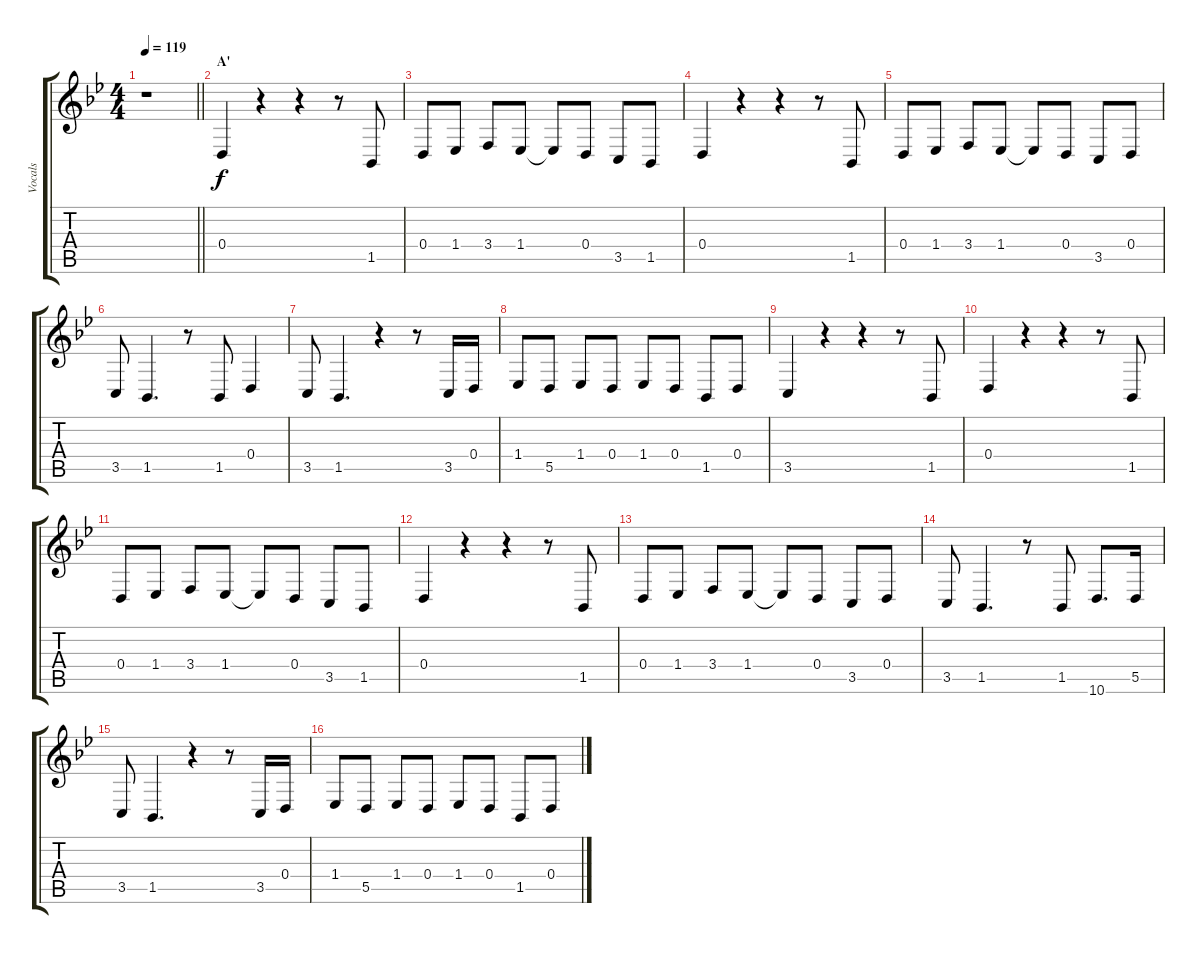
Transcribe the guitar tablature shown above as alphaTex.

\track ("Vocals" "Vocals") {instrument altosax}
\staff {score tabs}
\tuning (E4 B3 G3 D3 A2 E2) {hide}
\ts (4 4)
\tempo 119
\clef g2
\barLineRight lightlight
\ks bb
r.1{dy f} |
\section ("" "A'")
0.4.4 r.4 r.4 r.8 1.5.8 |
0.4.8 1.4.8 3.4.8 1.4.8 1.4{t}.8 0.4.8 3.5.8 1.5.8 |
0.4.4 r.4 r.4 r.8 1.5.8 |
0.4.8 1.4.8 3.4.8 1.4.8 1.4{t}.8 0.4.8 3.5.8 0.4.8 |
3.5.8 1.5.4{d} r.8 1.5.8 0.4.4 |
3.5.8 1.5.4{d} r.4 r.8 3.5.16 0.4.16 |
1.4.8 5.5.8 1.4.8 0.4.8 1.4.8 0.4.8 1.5.8 0.4.8 |
3.5.4 r.4 r.4 r.8 1.5.8 |
0.4.4 r.4 r.4 r.8 1.5.8 |
0.4.8 1.4.8 3.4.8 1.4.8 1.4{t}.8 0.4.8 3.5.8 1.5.8 |
0.4.4 r.4 r.4 r.8 1.5.8 |
0.4.8 1.4.8 3.4.8 1.4.8 1.4{t}.8 0.4.8 3.5.8 0.4.8 |
3.5.8 1.5.4{d} r.8 1.5.8 10.6.8{d} 5.5.16 |
3.5.8 1.5.4{d} r.4 r.8 3.5.16 0.4.16 |
1.4.8 5.5.8 1.4.8 0.4.8 1.4.8 0.4.8 1.5.8 0.4.8
